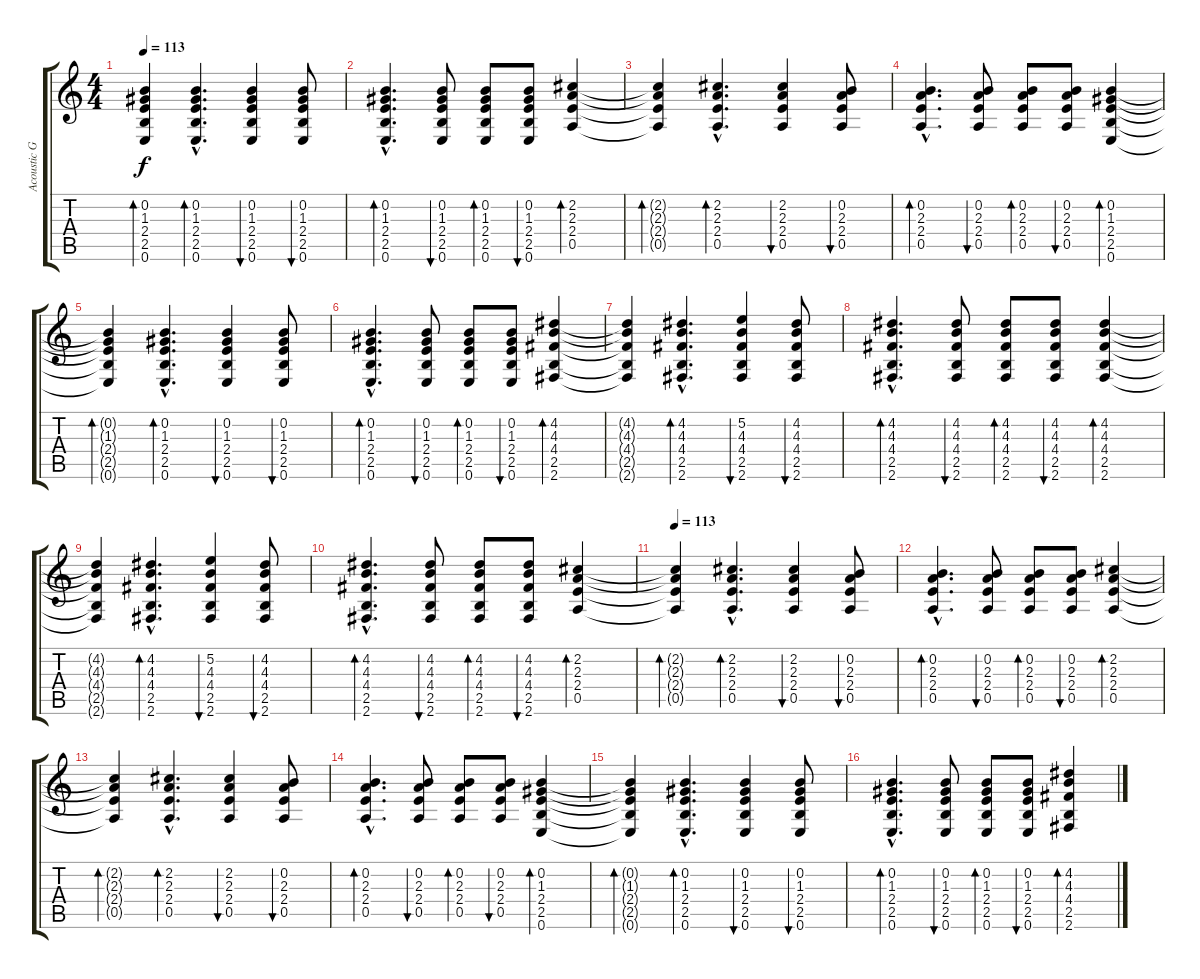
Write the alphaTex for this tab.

\track ("Acoustic Guitar" "Acoustic G") {instrument acousticguitarsteel}
\staff {score tabs}
\tuning (E4 B3 G3 D3 A2 E2) {hide}
\ts (4 4)
\tempo 113
\clef g2
\ks c
(0.2{t} 1.3{t} 2.4{t} 2.5{t} 0.6{t}).4{bd 60 dy f} (0.2{hac} 1.3{hac} 2.4{hac} 2.5{hac} 0.6{hac}).4{d bd 60} (0.2 1.3 2.4 2.5 0.6).4{bu 60} (0.2 1.3 2.4 2.5 0.6).8{bu 60} |
(0.2{hac} 1.3{hac} 2.4{hac} 2.5{hac} 0.6{hac}).4{d bd 60} (0.2 1.3 2.4 2.5 0.6).8{bu 60} (0.2 1.3 2.4 2.5 0.6).8{bd 60} (0.2 1.3 2.4 2.5 0.6).8{bu 60} (2.2 2.3 2.4 0.5).4{bd 60} |
(2.2{t} 2.3{t} 2.4{t} 0.5{t}).4{bd 60} (2.2{hac} 2.3{hac} 2.4{hac} 0.5{hac}).4{d bd 60} (2.2 2.3 2.4 0.5).4{bu 60} (0.2 2.3 2.4 0.5).8{bu 60} |
(0.2{hac} 2.3{hac} 2.4{hac} 0.5{hac}).4{d bd 60} (0.2 2.3 2.4 0.5).8{bu 60} (0.2 2.3 2.4 0.5).8{bd 60} (0.2 2.3 2.4 0.5).8{bu 60} (0.2 1.3 2.4 2.5 0.6).4{bd 60} |
(0.2{t} 1.3{t} 2.4{t} 2.5{t} 0.6{t}).4{bd 60} (0.2{hac} 1.3{hac} 2.4{hac} 2.5{hac} 0.6{hac}).4{d bd 60} (0.2 1.3 2.4 2.5 0.6).4{bu 60} (0.2 1.3 2.4 2.5 0.6).8{bu 60} |
(0.2{hac} 1.3{hac} 2.4{hac} 2.5{hac} 0.6{hac}).4{d bd 60} (0.2 1.3 2.4 2.5 0.6).8{bu 60} (0.2 1.3 2.4 2.5 0.6).8{bd 60} (0.2 1.3 2.4 2.5 0.6).8{bu 60} (4.2 4.3 4.4 2.5 2.6).4{bd 60} |
(4.2{t} 4.3{t} 4.4{t} 2.5{t} 2.6{t}).4 (4.2{hac} 4.3{hac} 4.4{hac} 2.5{hac} 2.6{hac}).4{d bd 60} (5.2 4.3 4.4 2.5 2.6).4{bu 60} (4.2 4.3 4.4 2.5 2.6).8{bu 60} |
(4.2{hac} 4.3{hac} 4.4{hac} 2.5{hac} 2.6{hac}).4{d bd 60} (4.2 4.3 4.4 2.5 2.6).8{bu 60} (4.2 4.3 4.4 2.5 2.6).8{bd 60} (4.2 4.3 4.4 2.5 2.6).8{bu 60} (4.2 4.3 4.4 2.5 2.6).4{bd 60} |
(4.2{t} 4.3{t} 4.4{t} 2.5{t} 2.6{t}).4 (4.2{hac} 4.3{hac} 4.4{hac} 2.5{hac} 2.6{hac}).4{d bd 60} (5.2 4.3 4.4 2.5 2.6).4{bu 60} (4.2 4.3 4.4 2.5 2.6).8{bu 60} |
(4.2{hac} 4.3{hac} 4.4{hac} 2.5{hac} 2.6{hac}).4{d bd 60} (4.2 4.3 4.4 2.5 2.6).8{bu 60} (4.2 4.3 4.4 2.5 2.6).8{bd 60} (4.2 4.3 4.4 2.5 2.6).8{bu 60} (2.2 2.3 2.4 0.5).4{bd 60} |
\tempo 113
(2.2{t} 2.3{t} 2.4{t} 0.5{t}).4{bd 60} (2.2{hac} 2.3{hac} 2.4{hac} 0.5{hac}).4{d bd 60} (2.2 2.3 2.4 0.5).4{bu 60} (0.2 2.3 2.4 0.5).8{bu 60} |
(0.2{hac} 2.3{hac} 2.4{hac} 0.5{hac}).4{d bd 60} (0.2 2.3 2.4 0.5).8{bu 60} (0.2 2.3 2.4 0.5).8{bd 60} (0.2 2.3 2.4 0.5).8{bu 60} (2.2 2.3 2.4 0.5).4{bd 60} |
(2.2{t} 2.3{t} 2.4{t} 0.5{t}).4{bd 60} (2.2{hac} 2.3{hac} 2.4{hac} 0.5{hac}).4{d bd 60} (2.2 2.3 2.4 0.5).4{bu 60} (0.2 2.3 2.4 0.5).8{bu 60} |
(0.2{hac} 2.3{hac} 2.4{hac} 0.5{hac}).4{d bd 60} (0.2 2.3 2.4 0.5).8{bu 60} (0.2 2.3 2.4 0.5).8{bd 60} (0.2 2.3 2.4 0.5).8{bu 60} (0.2 1.3 2.4 2.5 0.6).4{bd 60} |
(0.2{t} 1.3{t} 2.4{t} 2.5{t} 0.6{t}).4{bd 60} (0.2{hac} 1.3{hac} 2.4{hac} 2.5{hac} 0.6{hac}).4{d bd 60} (0.2 1.3 2.4 2.5 0.6).4{bu 60} (0.2 1.3 2.4 2.5 0.6).8{bu 60} |
(0.2{hac} 1.3{hac} 2.4{hac} 2.5{hac} 0.6{hac}).4{d bd 60} (0.2 1.3 2.4 2.5 0.6).8{bu 60} (0.2 1.3 2.4 2.5 0.6).8{bd 60} (0.2 1.3 2.4 2.5 0.6).8{bu 60} (4.2 4.3 4.4 2.5 2.6).4{bd 60}
